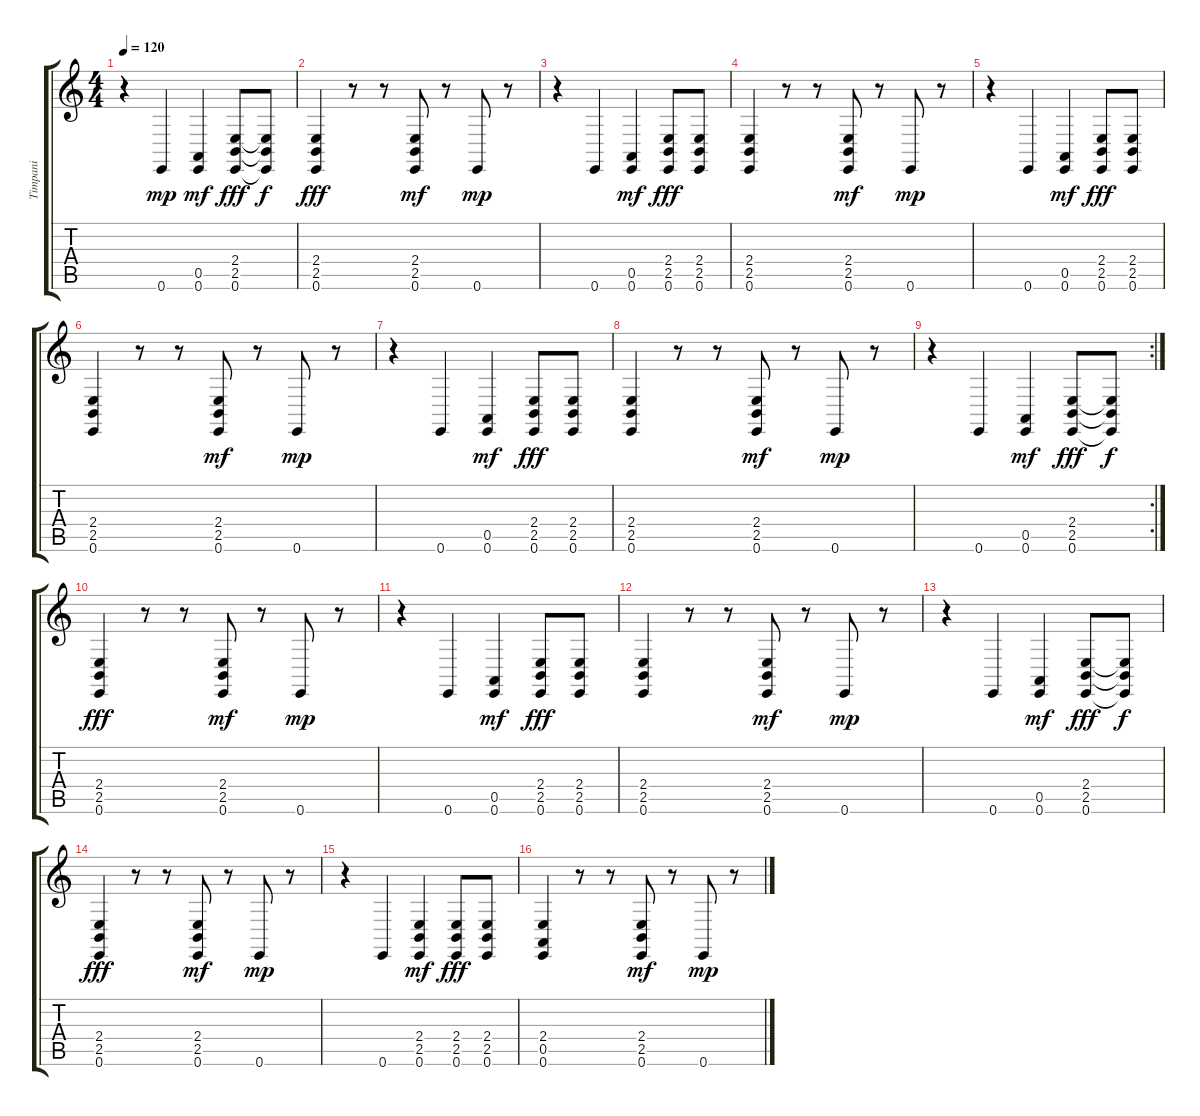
\track ("Timpani" "Timpani") {instrument timpani}
\staff {score tabs}
\tuning (E4 B3 G3 D3 A2 E2) {hide}
\ts (4 4)
\tempo 120
\clef g2
\ks c
r.4{dy mp} 0.6.4 (0.5 0.6).4{dy mf} (2.4 2.5 0.6).8{dy fff} (2.4{t} 2.5{t} 0.6{t}).8{dy f} |
(2.4 2.5 0.6).4{dy fff} r.8 r.8 (2.4 2.5 0.6).8{dy mf} r.8 0.6.8{dy mp} r.8 |
r.4 0.6.4 (0.5 0.6).4{dy mf} (2.4 2.5 0.6).8{dy fff} (2.4 2.5 0.6).8 |
(2.4 2.5 0.6).4 r.8 r.8 (2.4 2.5 0.6).8{dy mf} r.8 0.6.8{dy mp} r.8 |
r.4 0.6.4 (0.5 0.6).4{dy mf} (2.4 2.5 0.6).8{dy fff} (2.4 2.5 0.6).8 |
(2.4 2.5 0.6).4 r.8 r.8 (2.4 2.5 0.6).8{dy mf} r.8 0.6.8{dy mp} r.8 |
r.4 0.6.4 (0.5 0.6).4{dy mf} (2.4 2.5 0.6).8{dy fff} (2.4 2.5 0.6).8 |
(2.4 2.5 0.6).4 r.8 r.8 (2.4 2.5 0.6).8{dy mf} r.8 0.6.8{dy mp} r.8 |
\rc 2
r.4 0.6.4 (0.5 0.6).4{dy mf} (2.4 2.5 0.6).8{dy fff} (2.4{t} 2.5{t} 0.6{t}).8{dy f} |
(2.4 2.5 0.6).4{dy fff} r.8 r.8 (2.4 2.5 0.6).8{dy mf} r.8 0.6.8{dy mp} r.8 |
r.4 0.6.4 (0.5 0.6).4{dy mf} (2.4 2.5 0.6).8{dy fff} (2.4 2.5 0.6).8 |
(2.4 2.5 0.6).4 r.8 r.8 (2.4 2.5 0.6).8{dy mf} r.8 0.6.8{dy mp} r.8 |
r.4 0.6.4 (0.5 0.6).4{dy mf} (2.4 2.5 0.6).8{dy fff} (2.4{t} 2.5{t} 0.6{t}).8{dy f} |
(2.4 2.5 0.6).4{dy fff} r.8 r.8 (2.4 2.5 0.6).8{dy mf} r.8 0.6.8{dy mp} r.8 |
r.4 0.6.4 (2.4 2.5 0.6).4{dy mf} (2.4 2.5 0.6).8{dy fff} (2.4 2.5 0.6).8 |
(2.4 0.5 0.6).4 r.8 r.8 (2.4 2.5 0.6).8{dy mf} r.8 0.6.8{dy mp} r.8
